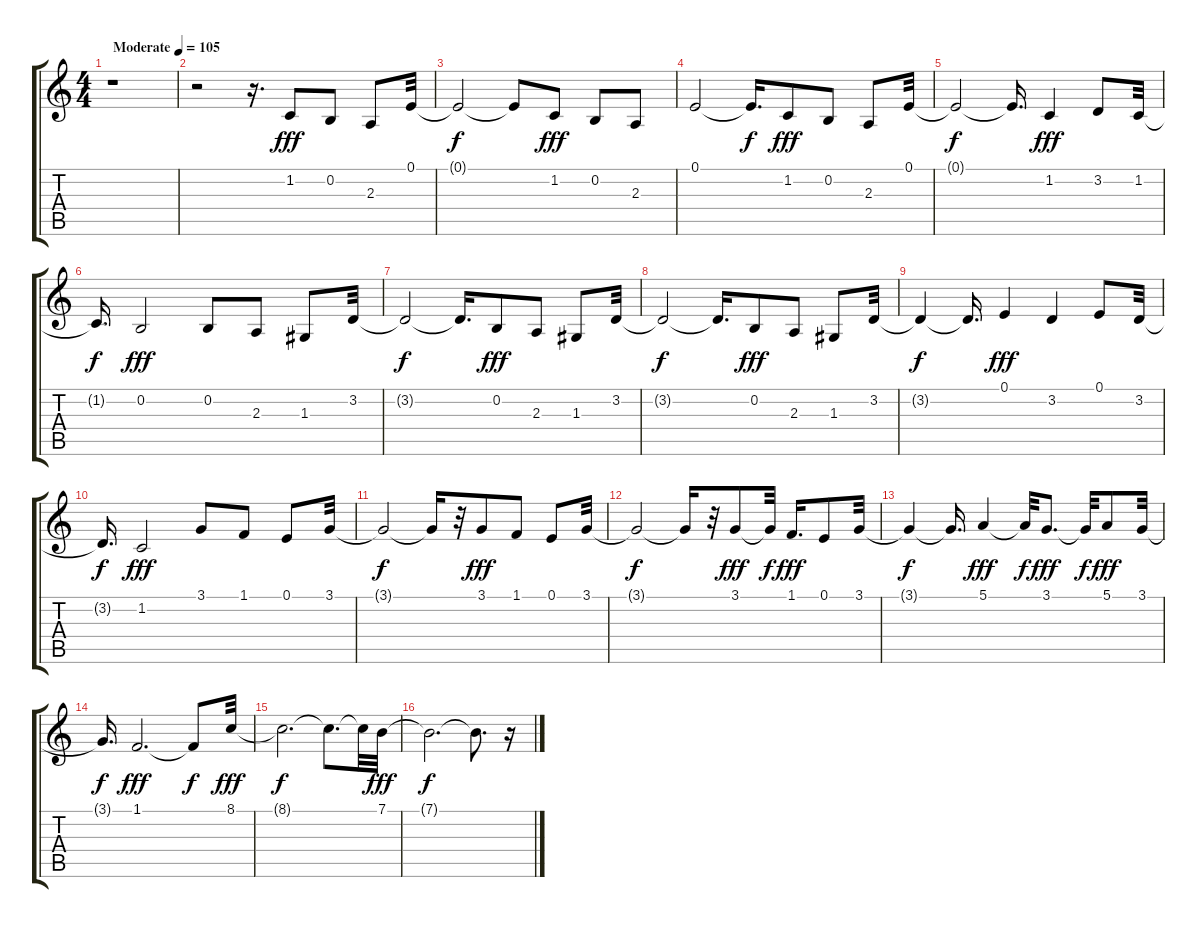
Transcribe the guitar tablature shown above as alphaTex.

\track "" {instrument rockorgan}
\staff {score tabs}
\tuning (E4 B3 G3 D3 A2 E2) {hide}
\ts (4 4)
\tempo (105 "Moderate")
\clef g2
\ks c
r.1{dy fff instrument rockorgan} |
r.2 r.16{d} 1.2.8 0.2.8 2.3.8 0.1.32 |
0.1{t}.2{dy f} 0.1{t}.8 1.2.8{dy fff} 0.2.8 2.3.8 |
0.1.2 0.1{t}.16{d dy f} 1.2.8{dy fff} 0.2.8 2.3.8 0.1.32 |
0.1{t}.2{dy f} 0.1{t}.16{d} 1.2.4{dy fff} 3.2.8 1.2.32 |
1.2{t}.16{d dy f} 0.2.2{dy fff} 0.2.8 2.3.8 1.3.8 3.2.32 |
3.2{t}.2{dy f} 3.2{t}.16{d} 0.2.8{dy fff} 2.3.8 1.3.8 3.2.32 |
3.2{t}.2{dy f} 3.2{t}.16{d} 0.2.8{dy fff} 2.3.8 1.3.8 3.2.32 |
3.2{t}.4{dy f} 3.2{t}.16{d} 0.1.4{dy fff} 3.2.4 0.1.8 3.2.32 |
3.2{t}.16{d dy f} 1.2.2{dy fff} 3.1.8 1.1.8 0.1.8 3.1.32 |
3.1{t}.2{dy f} 3.1{t}.16 r.32 3.1.8{dy fff} 1.1.8 0.1.8 3.1.32 |
3.1{t}.2{dy f} 3.1{t}.16 r.32 3.1.8{dy fff} 3.1{t}.32{dy f} 1.1.16{d dy fff} 0.1.8 3.1.32 |
3.1{t}.4{dy f} 3.1{t}.16{d} 5.1.4{dy fff} 5.1{t}.32{dy f} 3.1.8{d dy fff} 3.1{t}.32{dy f} 5.1.8{dy fff} 3.1.32 |
3.1{t}.16{d dy f} 1.1.2{d dy fff} 1.1{t}.8{dy f} 8.1.32{dy fff} |
8.1{t}.2{d dy f} 8.1{t}.8{d} 8.1{t}.32 7.1.32{dy fff} |
7.1{t}.2{d dy f} 7.1{t}.8{d} r.16
